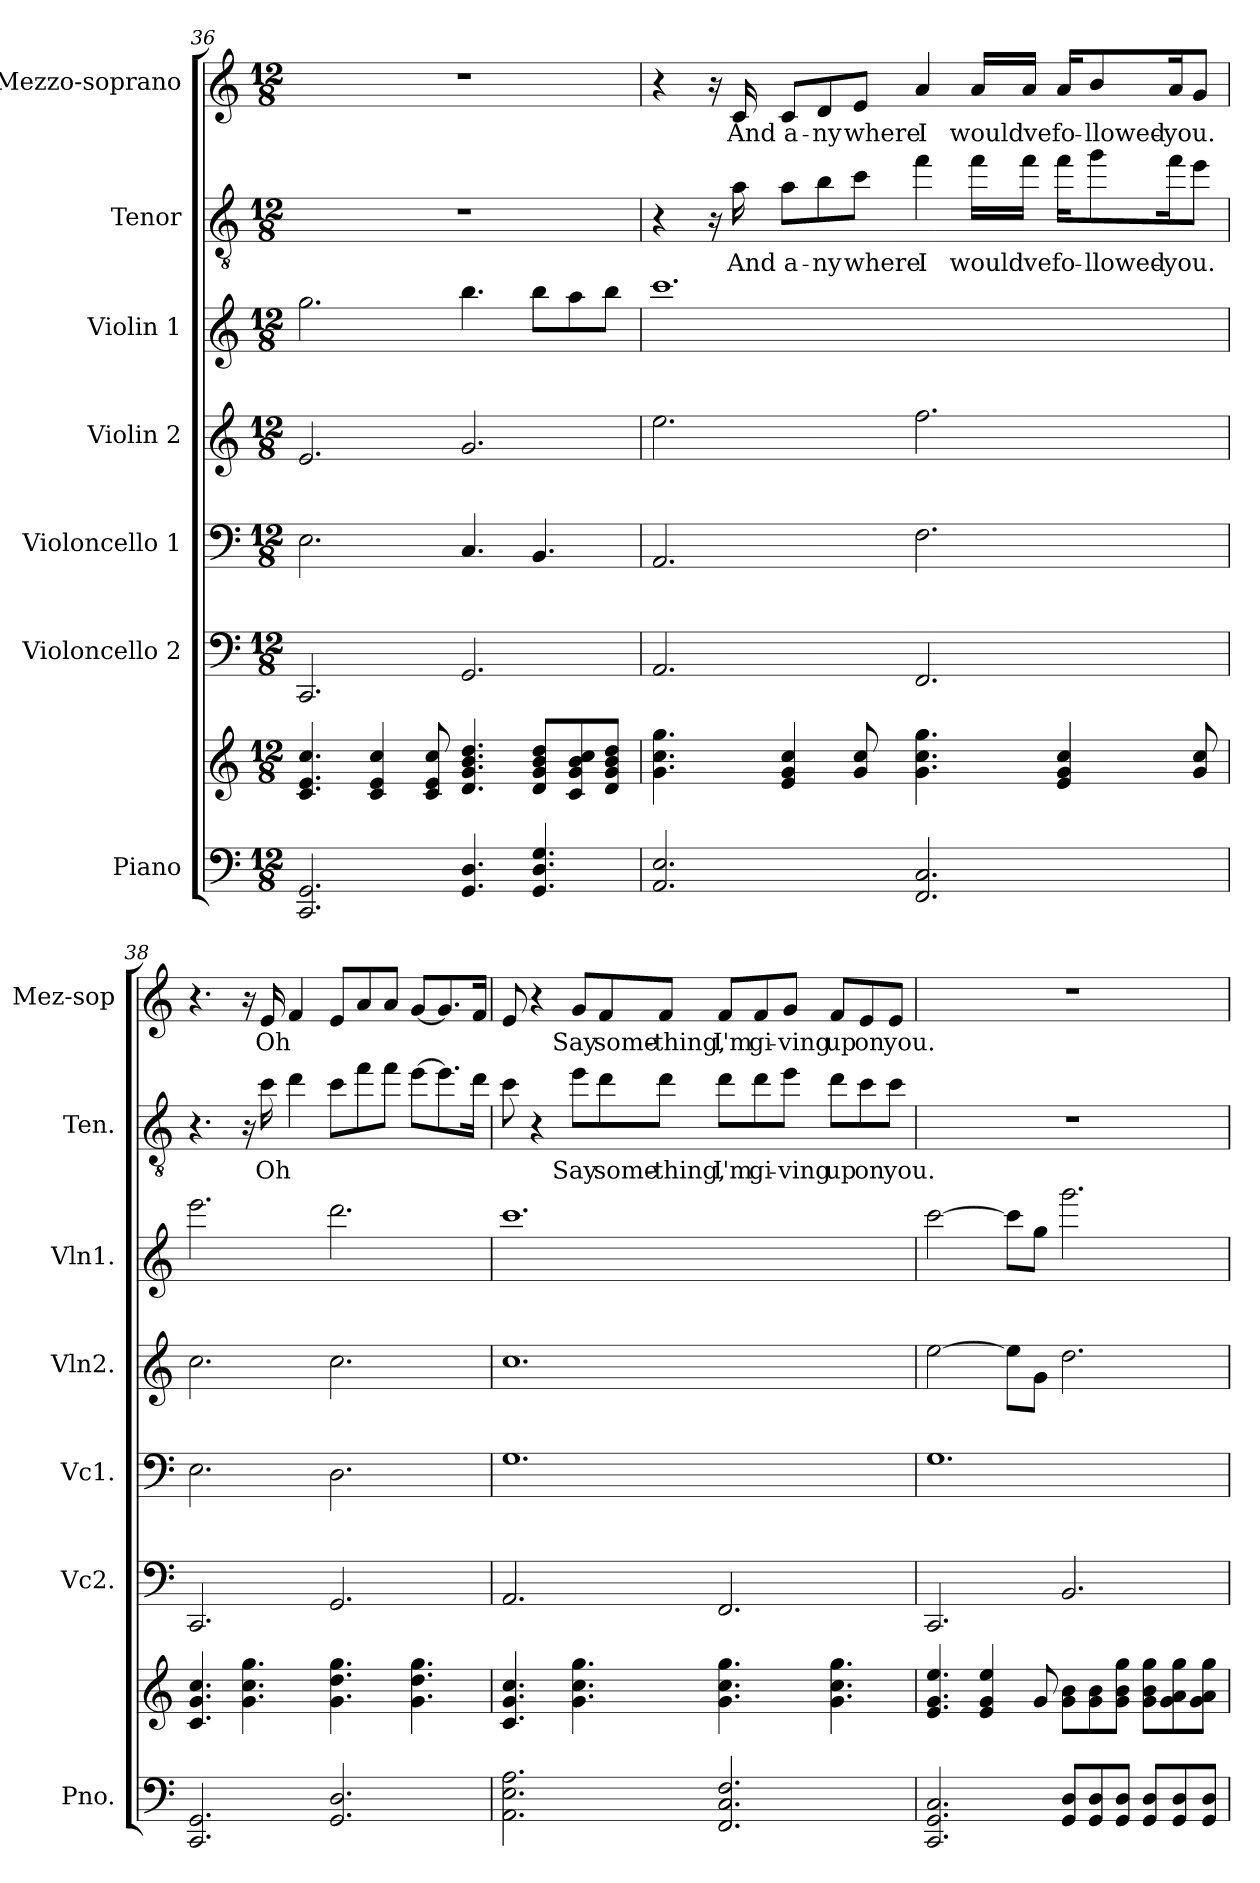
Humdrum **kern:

**kern	**kern	**kern	**kern	**kern	**kern	**kern	**text	**kern	**text
*part7	*part7	*part6	*part5	*part4	*part3	*part2	*part2	*part1	*part1
*staff8	*staff7	*staff6	*staff5	*staff4	*staff3	*staff2	*staff2	*staff1	*staff1
*I"Piano	*	*I"Violoncello 2	*I"Violoncello 1	*I"Violin 2	*I"Violin 1	*I"Tenor	*	*I"Mezzo-soprano	*
*I'Pno.	*	*I'Vc2.	*I'Vc1.	*I'Vln2.	*I'Vln1.	*I'Ten.	*	*I'Mez-sop	*
*clefF4	*clefG2	*clefF4	*clefF4	*clefG2	*clefG2	*clefGv2	*	*clefG2	*
*	*	*	*	*	*	*ITrd8c14	*	*	*
*k[]	*k[]	*k[]	*k[]	*k[]	*k[]	*k[]	*	*k[]	*
*M12/8	*M12/8	*M12/8	*M12/8	*M12/8	*M12/8	*M12/8	*	*M12/8	*
=36	=36	=36	=36	=36	=36	=36	=36	=36	=36
2.CC/ 2.GG/	4.c/ 4.e/ 4.cc/	2.CC/	2.E\	2.e/	2.gg\	1.r	.	1.r	.
.	4c/ 4e/ 4cc/	.	.	.	.	.	.	.	.
.	8c/ 8e/ 8cc/	.	.	.	.	.	.	.	.
4.GG/ 4.D/	4.d/ 4.g/ 4.b/ 4.dd/	2.GG/	4.C/	2.g/	4.bb\	.	.	.	.
4.GG/ 4.D/ 4.G/	8d/ 8g/ 8b/ 8dd/L	.	4.BB/	.	8bb\L	.	.	.	.
.	8c/ 8g/ 8b/ 8cc/	.	.	.	8aa\	.	.	.	.
.	8d/ 8g/ 8b/ 8dd/J	.	.	.	8bb\J	.	.	.	.
!!LO:PB:g=z
=37	=37	=37	=37	=37	=37	=37	=37	=37	=37
2.AA/ 2.E/	4.g\ 4.cc\ 4.gg\	2.AA/	2.AA/	2.ee\	1.ccc	4r	.	4r	.
.	.	.	.	.	.	16r	.	16r	.
.	.	.	.	.	.	16A\	And	16c/	And
.	4e/ 4g/ 4cc/	.	.	.	.	8A\L	a-	8c/L	a-
.	.	.	.	.	.	8B\	-ny	8d/	-ny
.	8g/ 8cc/	.	.	.	.	8c\J	where	8e/J	where
2.FF/ 2.C/	4.g\ 4.cc\ 4.gg\	2.FF/	2.F\	2.ff\	.	4f\	I	4a/	I
.	.	.	.	.	.	16f\LL	would	16a/LL	would
.	.	.	.	.	.	16f\JJ	've	16a/JJ	've
.	4e/ 4g/ 4cc/	.	.	.	.	16f\KL	fo-	16a/KL	fo-
.	.	.	.	.	.	8g\	-llowed-	8b/	-llowed-
.	.	.	.	.	.	16f\K	-you.	16a/K	-you.
.	8g/ 8cc/	.	.	.	.	8e\J	.	8g/J	.
=38	=38	=38	=38	=38	=38	=38	=38	=38	=38
2.CC/ 2.GG/	4.c/ 4.g/ 4.cc/	2.CC/	2.E\	2.cc\	2.eee\	4.r	.	4.r	.
.	4.g\ 4.cc\ 4.gg\	.	.	.	.	16r	.	16r	.
.	.	.	.	.	.	16c\	Oh	16e/	Oh
.	.	.	.	.	.	4d\	.	4f/	.
2.GG/ 2.D/	4.g\ 4.dd\ 4.gg\	2.GG/	2.D\	2.cc\	2.ddd\	8c\L	.	8e/L	.
.	.	.	.	.	.	8f\	.	8a/	.
.	.	.	.	.	.	8f\J	.	8a/J	.
.	4.g\ 4.dd\ 4.gg\	.	.	.	.	[8e\L	.	[8g/L	.
.	.	.	.	.	.	8.e\]	.	8.g/]	.
.	.	.	.	.	.	16d\Jk	.	16f/Jk	.
!!LO:PB:g=z
=39	=39	=39	=39	=39	=39	=39	=39	=39	=39
2.AA\ 2.E\ 2.A\	4.c/ 4.g/ 4.cc/	2.AA/	1.G	1.cc	1.ccc	8c\	.	8e/	.
.	.	.	.	.	.	4r	.	4r	.
.	4.g\ 4.cc\ 4.gg\	.	.	.	.	8e\L	Say	8g/L	Say
.	.	.	.	.	.	8d\	some-	8f/	some-
.	.	.	.	.	.	8d\J	-thing,	8f/J	-thing,
2.FF/ 2.C/ 2.F/	4.g\ 4.cc\ 4.gg\	2.FF/	.	.	.	8d\L	I'm	8f/L	I'm
.	.	.	.	.	.	8d\	gi-	8f/	gi-
.	.	.	.	.	.	8e\J	-ving	8g/J	-ving
.	4.g\ 4.cc\ 4.gg\	.	.	.	.	8d\L	up	8f/L	up
.	.	.	.	.	.	8c\	on	8e/	on
.	.	.	.	.	.	8c\J	you.	8e/J	you.
=40	=40	=40	=40	=40	=40	=40	=40	=40	=40
2.CC/ 2.GG/ 2.C/	4.e/ 4.g/ 4.ee/	2.CC/	1.G	[2ee\	[2ccc\	1.r	.	1.r	.
.	4e/ 4g/ 4ee/	.	.	.	.	.	.	.	.
.	.	.	.	8ee\L]	8ccc\L]	.	.	.	.
.	8g/	.	.	8g\J	8gg\J	.	.	.	.
8GG/ 8D/L	8g\ 8b\L	2.BB/	.	2.dd\	2.ggg\	.	.	.	.
8GG/ 8D/	8g\ 8b\	.	.	.	.	.	.	.	.
8GG/ 8D/J	8g\ 8b\ 8gg\J	.	.	.	.	.	.	.	.
8GG/ 8D/L	8g\ 8b\ 8gg\L	.	.	.	.	.	.	.	.
8GG/ 8D/	8g\ 8a\ 8gg\	.	.	.	.	.	.	.	.
8GG/ 8D/J	8g\ 8a\ 8gg\J	.	.	.	.	.	.	.	.
=	=	=	=	=	=	=	=	=	=
*-	*-	*-	*-	*-	*-	*-	*-	*-	*-
